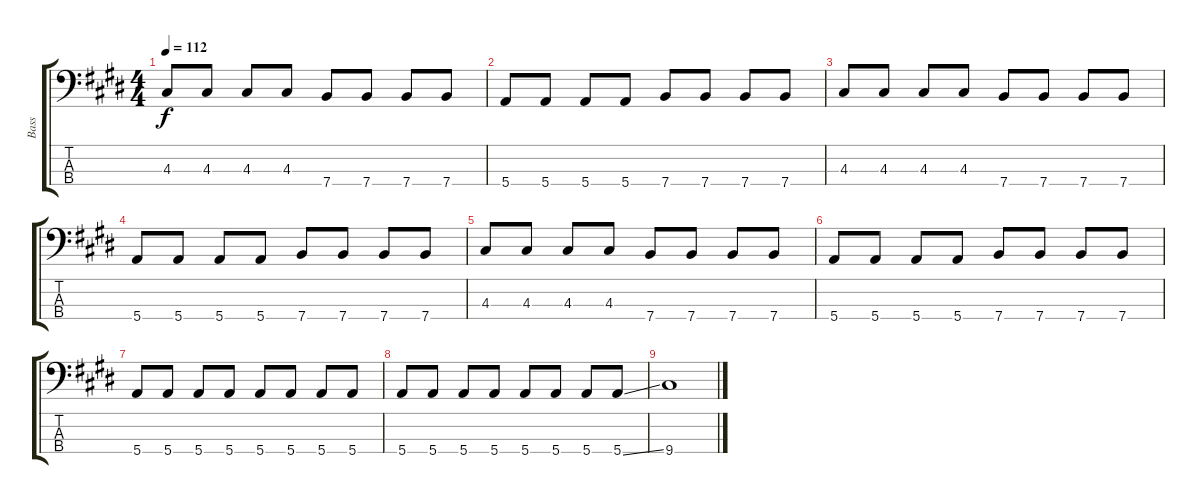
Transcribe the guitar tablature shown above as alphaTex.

\track ("Bass" "Bass") {instrument electricbasspick}
\staff {score tabs}
\tuning (G2 D2 A1 E1) {hide}
\ts (4 4)
\tempo 112
\clef f4
\ks e
4.3.8{dy f} 4.3.8 4.3.8 4.3.8 7.4.8 7.4.8 7.4.8 7.4.8 |
5.4.8 5.4.8 5.4.8 5.4.8 7.4.8 7.4.8 7.4.8 7.4.8 |
4.3.8 4.3.8 4.3.8 4.3.8 7.4.8 7.4.8 7.4.8 7.4.8 |
5.4.8 5.4.8 5.4.8 5.4.8 7.4.8 7.4.8 7.4.8 7.4.8 |
4.3.8 4.3.8 4.3.8 4.3.8 7.4.8 7.4.8 7.4.8 7.4.8 |
5.4.8 5.4.8 5.4.8 5.4.8 7.4.8 7.4.8 7.4.8 7.4.8 |
5.4.8 5.4.8 5.4.8 5.4.8 5.4.8 5.4.8 5.4.8 5.4.8 |
5.4.8 5.4.8 5.4.8 5.4.8 5.4.8 5.4.8 5.4.8 5.4{ss}.8 |
9.4.1
